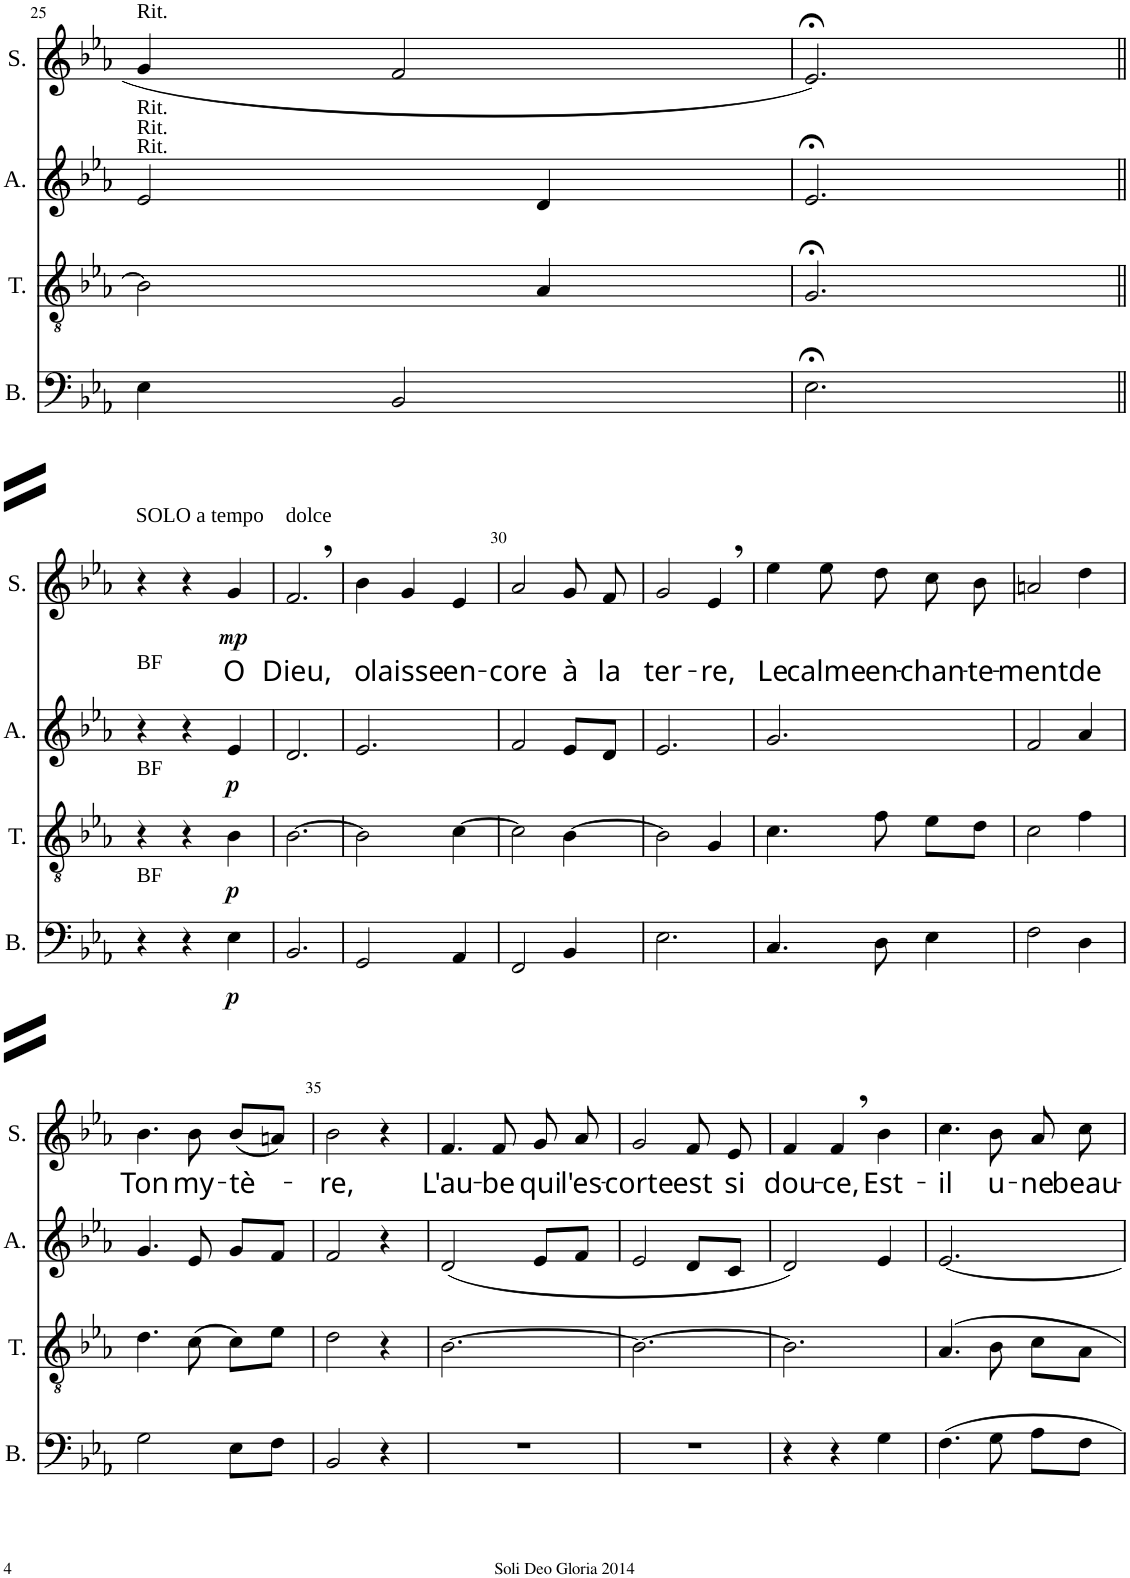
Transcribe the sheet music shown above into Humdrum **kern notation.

**kern	**dynam	**kern	**dynam	**kern	**dynam	**kern	**text	**dynam
*part4	*part4	*part3	*part3	*part2	*part2	*part1	*part1	*part1
*staff4	*staff4	*staff3	*staff3	*staff2	*staff2	*staff1	*staff1	*staff1
*I"Bass	*	*I"Tenor	*	*I"Alto	*	*I"Soprano	*	*
*I'B.	*	*I'T.	*	*I'A.	*	*I'S.	*	*
!!LO:PB:g=z
*clefF4	*	*clefGv2	*	*clefG2	*	*clefG2	*	*
*k[b-e-a-]	*	*k[b-e-a-]	*	*k[b-e-a-]	*	*k[b-e-a-]	*	*
*M3/4	*	*M3/4	*	*M3/4	*	*M3/4	*	*
=25	=25	=25	=25	=25	=25	=25	=25	=25
!	!	!	!	!	!	!LO:TX:b:t=Rit.	!	!
!	!	!	!	!	!	!LO:TX:b:t=Rit.	!	!
!	!	!	!	!	!	!LO:TX:b:t=Rit.	!	!
!	!	!	!	!	!	!LO:TX:a:t=Rit.	!	!
4E-\	.	2B-\]	.	2e-/	.	4g/	.	.
2BB-/	.	.	.	.	.	2f/	.	.
.	.	4A-/	.	4d/	.	.	.	.
=26	=26	=26	=26	=26	=26	=26	=26	=26
2.E-;<\	.	2.G;</	.	2.e-;</	.	2.e-;</	.	.
!!LO:LB:g=z
=27||	=27||	=27||	=27||	=27||	=27||	=27||	=27||	=27||
!	!	!	!	!	!	!LO:TX:a:t=SOLO a tempo	!	!
!	!	!	!	!LO:TX:a:t=BF	!	!	!	!
!	!	!LO:TX:a:t=BF	!	!	!	!	!	!
!LO:TX:a:t=BF	!	!	!	!	!	!	!	!
4r	.	4r	.	4r	.	4r	.	.
4r	.	4r	.	4r	.	4r	.	.
!	!LO:DY:b	!	!LO:DY:b	!	!LO:DY:b	!	!LO:LY:b	!LO:DY:b
4E-\	p	4B-\	p	4e-/	p	4g/	O	mp
=28	=28	=28	=28	=28	=28	=28	=28	=28
!	!	!	!	!	!	!LO:TX:a:t=dolce	!	!
!	!	!	!	!	!	!	!LO:LY:b	!
2.BB-/	.	[2.B-\	.	2.d/	.	2.f,/	Dieu,	.
=29	=29	=29	=29	=29	=29	=29	=29	=29
!	!	!	!	!	!	!	!LO:LY:b	!
2GG/	.	2B-\]	.	2.e-/	.	4b-\	o	.
!	!	!	!	!	!	!	!LO:LY:b	!
.	.	.	.	.	.	4g/	laisse	.
!	!	!	!	!	!	!	!LO:LY:b	!
4AA-/	.	[4c\	.	.	.	4e-/	en-	.
=30	=30	=30	=30	=30	=30	=30	=30	=30
!	!	!	!	!	!	!	!LO:LY:b	!
2FF/	.	2c\]	.	2f/	.	2a-/	-core	.
!	!	!	!	!	!	!	!LO:LY:b	!
4BB-/	.	[4B-\	.	8e-/L	.	8g/	à	.
!	!	!	!	!	!	!	!LO:LY:b	!
.	.	.	.	8d/J	.	8f/	la	.
=31	=31	=31	=31	=31	=31	=31	=31	=31
!	!	!	!	!	!	!	!LO:LY:b	!
2.E-\	.	2B-\]	.	2.e-/	.	2g/	ter-	.
!	!	!	!	!	!	!	!LO:LY:b	!
.	.	4G/	.	.	.	4e-,/	-re,	.
=32	=32	=32	=32	=32	=32	=32	=32	=32
!	!	!	!	!	!	!	!LO:LY:b	!
4.C/	.	4.c\	.	2.g/	.	4ee-\	Le	.
!	!	!	!	!	!	!	!LO:LY:b	!
.	.	.	.	.	.	8ee-\	calme	.
!	!	!	!	!	!	!	!LO:LY:b	!
8D\	.	8f\	.	.	.	8dd\	en-	.
!	!	!	!	!	!	!	!LO:LY:b	!
4E-\	.	8e-\L	.	.	.	8cc\	-chan-	.
!	!	!	!	!	!	!	!LO:LY:b	!
.	.	8d\J	.	.	.	8b-\	-te-	.
=33	=33	=33	=33	=33	=33	=33	=33	=33
!	!	!	!	!	!	!	!LO:LY:b	!
2F\	.	2c\	.	2f/	.	2an/	-ment	.
!	!	!	!	!	!	!	!LO:LY:b	!
4D\	.	4f\	.	4a-/	.	4dd\	de	.
!!LO:LB:g=z
=34	=34	=34	=34	=34	=34	=34	=34	=34
!	!	!	!	!	!	!	!LO:LY:b	!
2G\	.	4.d\	.	4.g/	.	4.b-\	Ton	.
!	!	!	!	!	!	!	!LO:LY:b	!
.	.	(8c\	.	8e-/	.	8b-\	my-	.
!	!	!	!	!	!	!	!LO:LY:b	!
8E-\L	.	8c\L)	.	8g/L	.	(8b-/L	-tè-	.
8F\J	.	8e-\J	.	8f/J	.	8an/J)	.	.
=35	=35	=35	=35	=35	=35	=35	=35	=35
!	!	!	!	!	!	!	!LO:LY:b	!
2BB-/	.	2d\	.	2f/	.	2b-\	-re,	.
4r	.	4r	.	4r	.	4r	.	.
=36	=36	=36	=36	=36	=36	=36	=36	=36
!	!	!	!	!	!	!	!LO:LY:b	!
2.r	.	[2.B-\	.	(2d/	.	4.f/	L'au-	.
!	!	!	!	!	!	!	!LO:LY:b	!
.	.	.	.	.	.	8f/	-be	.
!	!	!	!	!	!	!	!LO:LY:b	!
.	.	.	.	8e-/L	.	8g/	qui	.
!	!	!	!	!	!	!	!LO:LY:b	!
.	.	.	.	8f/J	.	8a-/	l'es-	.
=37	=37	=37	=37	=37	=37	=37	=37	=37
!	!	!	!	!	!	!	!LO:LY:b	!
2.r	.	2.B-\_	.	2e-/	.	2g/	-corte	.
!	!	!	!	!	!	!	!LO:LY:b	!
.	.	.	.	8d/L	.	8f/	est	.
!	!	!	!	!	!	!	!LO:LY:b	!
.	.	.	.	8c/J	.	8e-/	si	.
=38	=38	=38	=38	=38	=38	=38	=38	=38
!	!	!	!	!	!	!	!LO:LY:b	!
4r	.	2.B-\]	.	2d/)	.	4f/	dou-	.
!	!	!	!	!	!	!	!LO:LY:b	!
4r	.	.	.	.	.	4f,/	-ce,	.
!	!	!	!	!	!	!	!LO:LY:b	!
4G\	.	.	.	4e-/	.	4b-\	Est-	.
=39	=39	=39	=39	=39	=39	=39	=39	=39
!	!	!	!	!	!	!	!LO:LY:b	!
4.F\	.	4.A-/	.	[2.e-/	.	4.cc\	-il	.
!	!	!	!	!	!	!	!LO:LY:b	!
8G\	.	8B-\	.	.	.	8b-\	u-	.
!	!	!	!	!	!	!	!LO:LY:b	!
8A-\L	.	8c\L	.	.	.	8a-/	-ne	.
!	!	!	!	!	!	!	!LO:LY:b	!
8F\J	.	8A-\J	.	.	.	8cc\	beau-	.
=	=	=	=	=	=	=	=	=
*-	*-	*-	*-	*-	*-	*-	*-	*-
